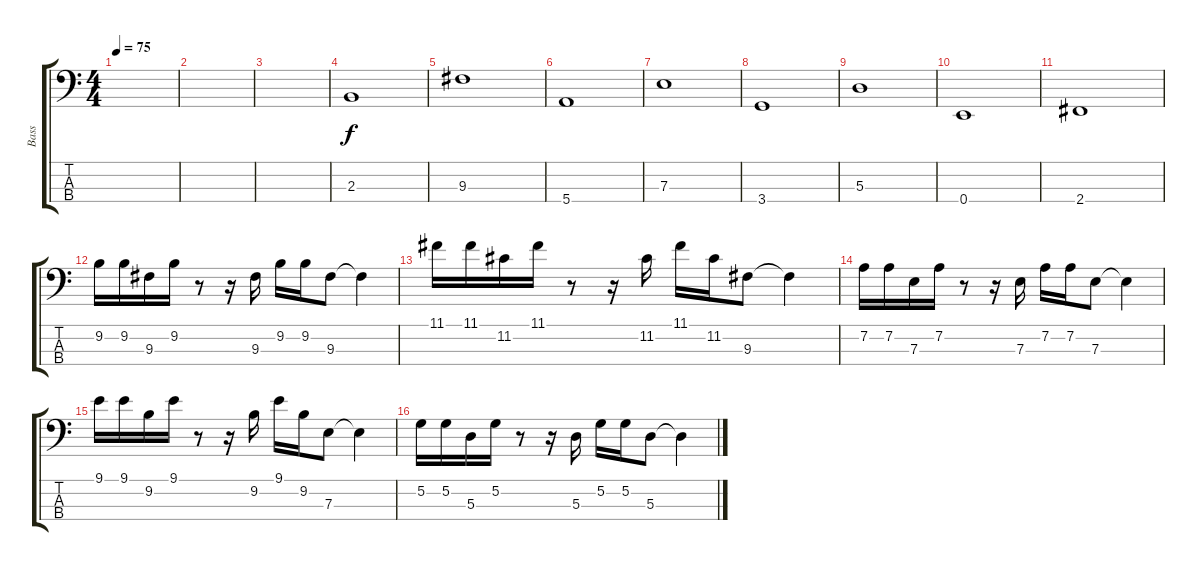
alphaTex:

\track ("Bass" "Bass") {instrument fretlessbass}
\staff {score tabs}
\tuning (G2 D2 A1 E1) {hide}
\ts (4 4)
\tempo 75
\clef f4
\ks c
|
|
|
2.3.1 |
9.3.1 |
5.4.1 |
7.3.1 |
3.4.1 |
5.3.1 |
0.4.1 |
2.4.1 |
9.2.16{dy f} 9.2.16 9.3.16 9.2.16 r.8 r.16 9.3.16 9.2.16 9.2.16 9.3.8 9.3{t}.4 |
11.1.16 11.1.16 11.2.16 11.1.16 r.8 r.16 11.2.16 11.1.16 11.2.16 9.3.8 9.3{t}.4 |
7.2.16 7.2.16 7.3.16 7.2.16 r.8 r.16 7.3.16 7.2.16 7.2.16 7.3.8 7.3{t}.4 |
9.1.16 9.1.16 9.2.16 9.1.16 r.8 r.16 9.2.16 9.1.16 9.2.16 7.3.8 7.3{t}.4 |
5.2.16 5.2.16 5.3.16 5.2.16 r.8 r.16 5.3.16 5.2.16 5.2.16 5.3.8 5.3{t}.4
